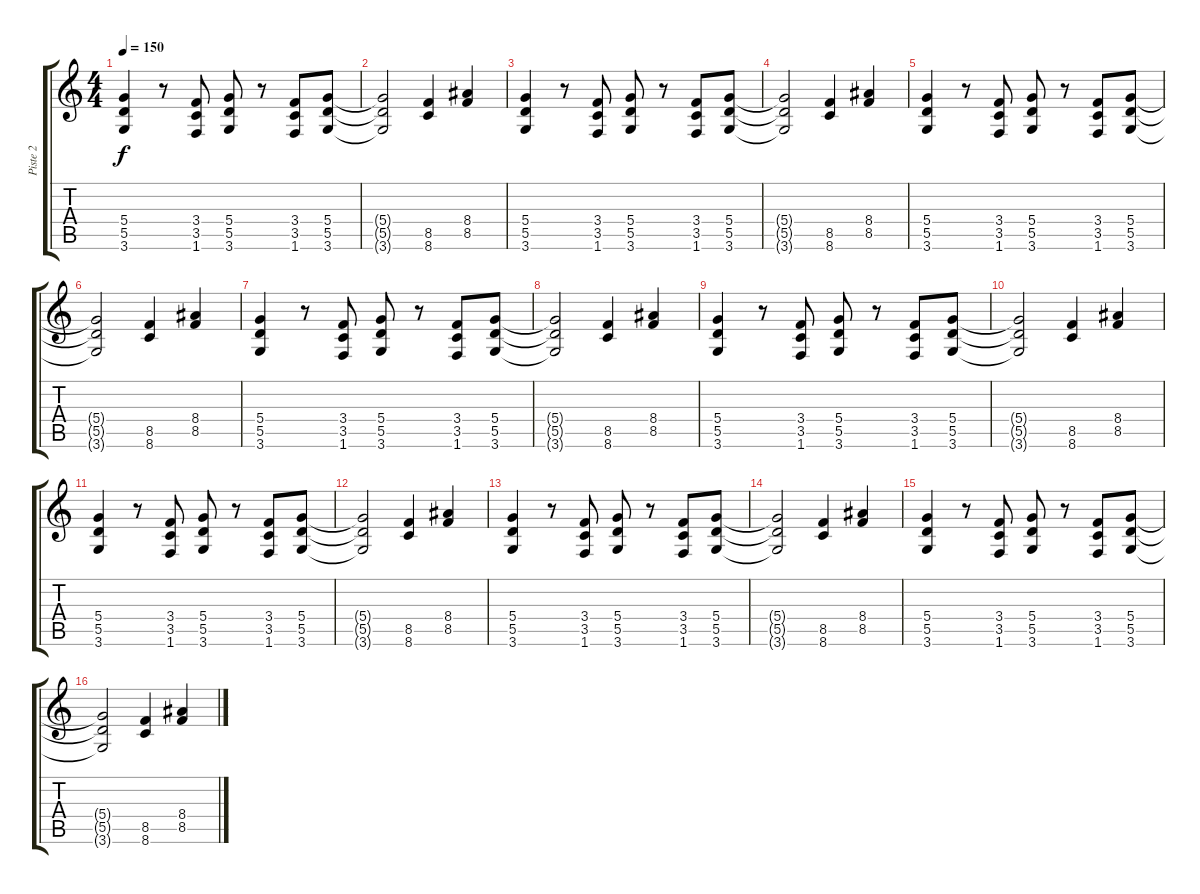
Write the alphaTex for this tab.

\track ("Piste 2" "Piste 2") {instrument overdrivenguitar}
\staff {score tabs}
\tuning (E4 B3 G3 D3 A2 E2) {hide}
\ts (4 4)
\tempo 150
\clef g2
\ks c
(5.4 5.5 3.6).4{dy f} r.8 (3.4 3.5 1.6).8 (5.4 5.5 3.6).8 r.8 (3.4 3.5 1.6).8 (5.4 5.5 3.6).8 |
(5.4{t} 5.5{t} 3.6{t}).2 (8.5 8.6).4 (8.4 8.5).4 |
(5.4 5.5 3.6).4 r.8 (3.4 3.5 1.6).8 (5.4 5.5 3.6).8 r.8 (3.4 3.5 1.6).8 (5.4 5.5 3.6).8 |
(5.4{t} 5.5{t} 3.6{t}).2 (8.5 8.6).4 (8.4 8.5).4 |
(5.4 5.5 3.6).4 r.8 (3.4 3.5 1.6).8 (5.4 5.5 3.6).8 r.8 (3.4 3.5 1.6).8 (5.4 5.5 3.6).8 |
(5.4{t} 5.5{t} 3.6{t}).2 (8.5 8.6).4 (8.4 8.5).4 |
(5.4 5.5 3.6).4 r.8 (3.4 3.5 1.6).8 (5.4 5.5 3.6).8 r.8 (3.4 3.5 1.6).8 (5.4 5.5 3.6).8 |
(5.4{t} 5.5{t} 3.6{t}).2 (8.5 8.6).4 (8.4 8.5).4 |
(5.4 5.5 3.6).4 r.8 (3.4 3.5 1.6).8 (5.4 5.5 3.6).8 r.8 (3.4 3.5 1.6).8 (5.4 5.5 3.6).8 |
(5.4{t} 5.5{t} 3.6{t}).2 (8.5 8.6).4 (8.4 8.5).4 |
(5.4 5.5 3.6).4 r.8 (3.4 3.5 1.6).8 (5.4 5.5 3.6).8 r.8 (3.4 3.5 1.6).8 (5.4 5.5 3.6).8 |
(5.4{t} 5.5{t} 3.6{t}).2 (8.5 8.6).4 (8.4 8.5).4 |
(5.4 5.5 3.6).4 r.8 (3.4 3.5 1.6).8 (5.4 5.5 3.6).8 r.8 (3.4 3.5 1.6).8 (5.4 5.5 3.6).8 |
(5.4{t} 5.5{t} 3.6{t}).2 (8.5 8.6).4 (8.4 8.5).4 |
(5.4 5.5 3.6).4 r.8 (3.4 3.5 1.6).8 (5.4 5.5 3.6).8 r.8 (3.4 3.5 1.6).8 (5.4 5.5 3.6).8 |
(5.4{t} 5.5{t} 3.6{t}).2 (8.5 8.6).4 (8.4 8.5).4
